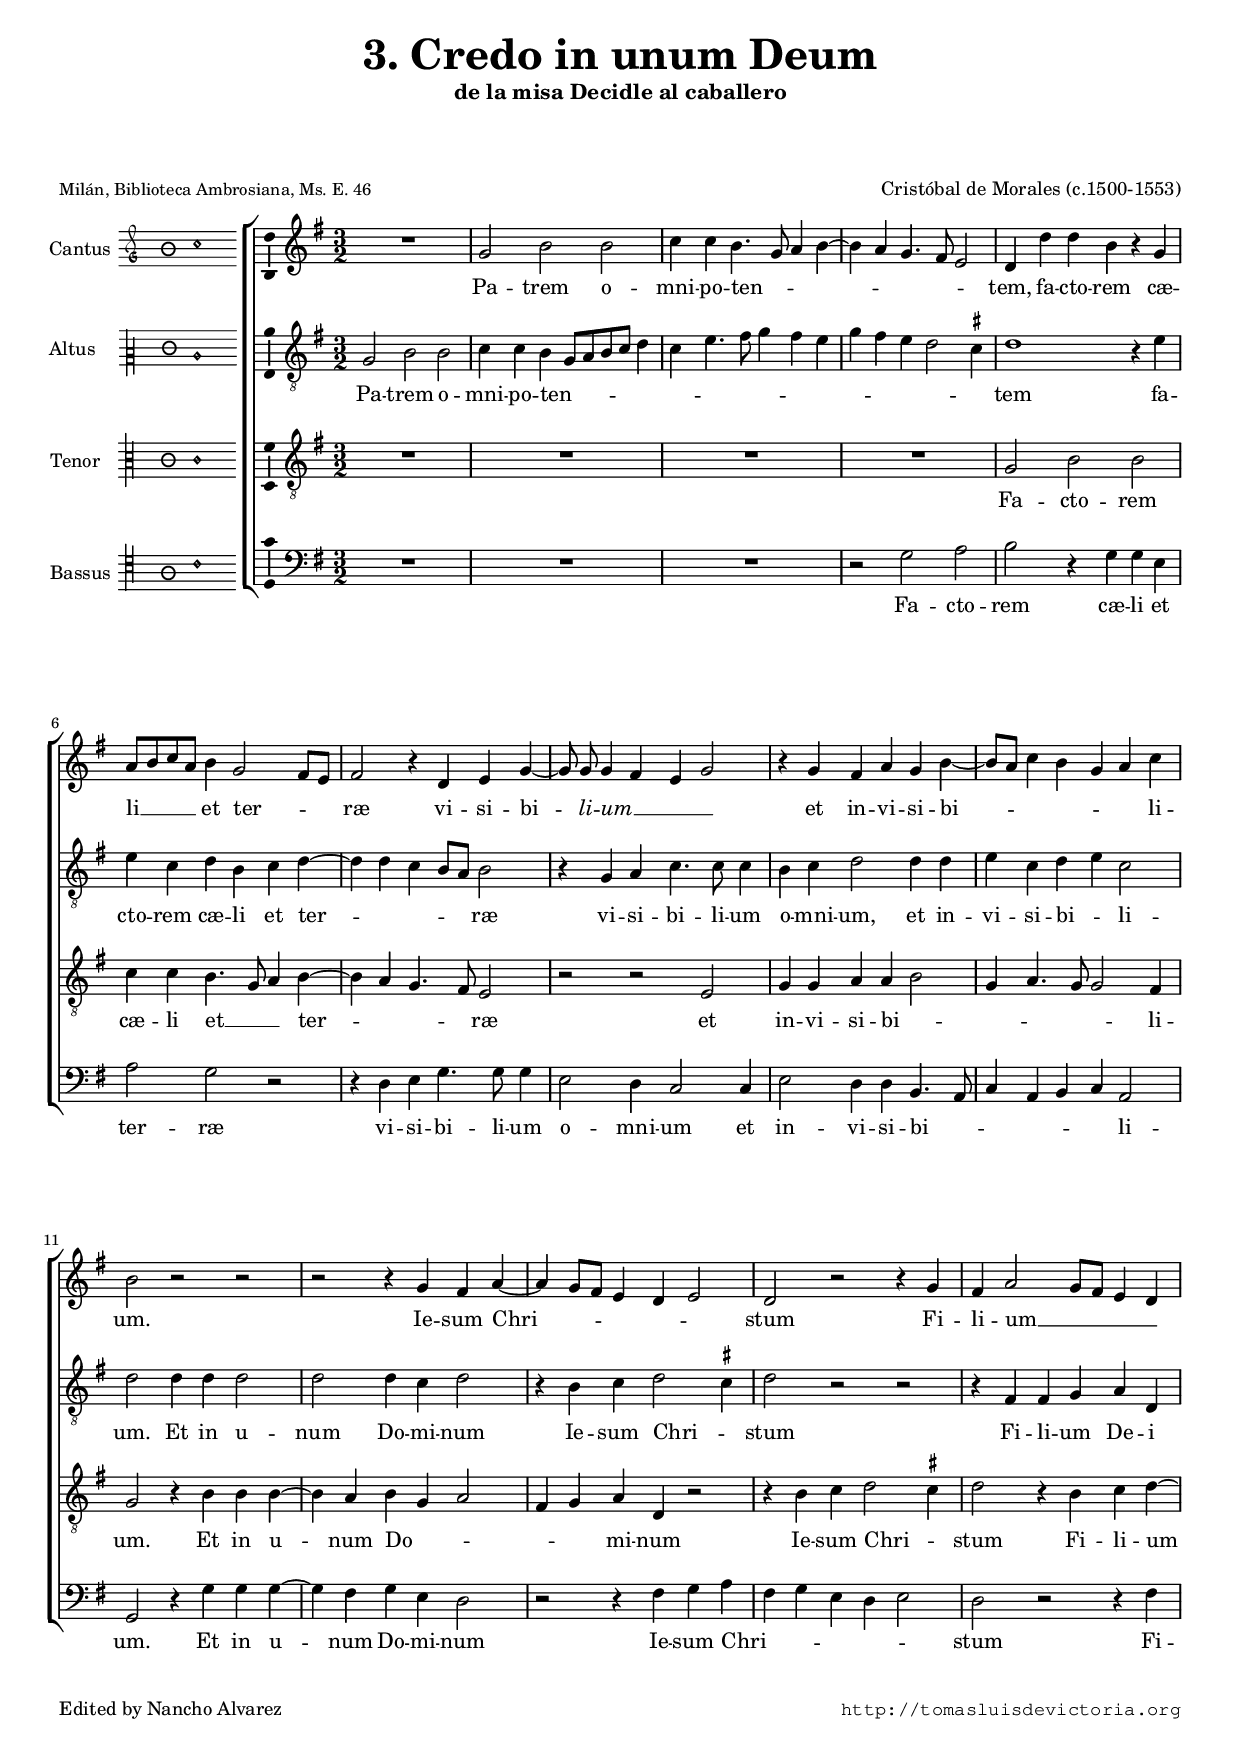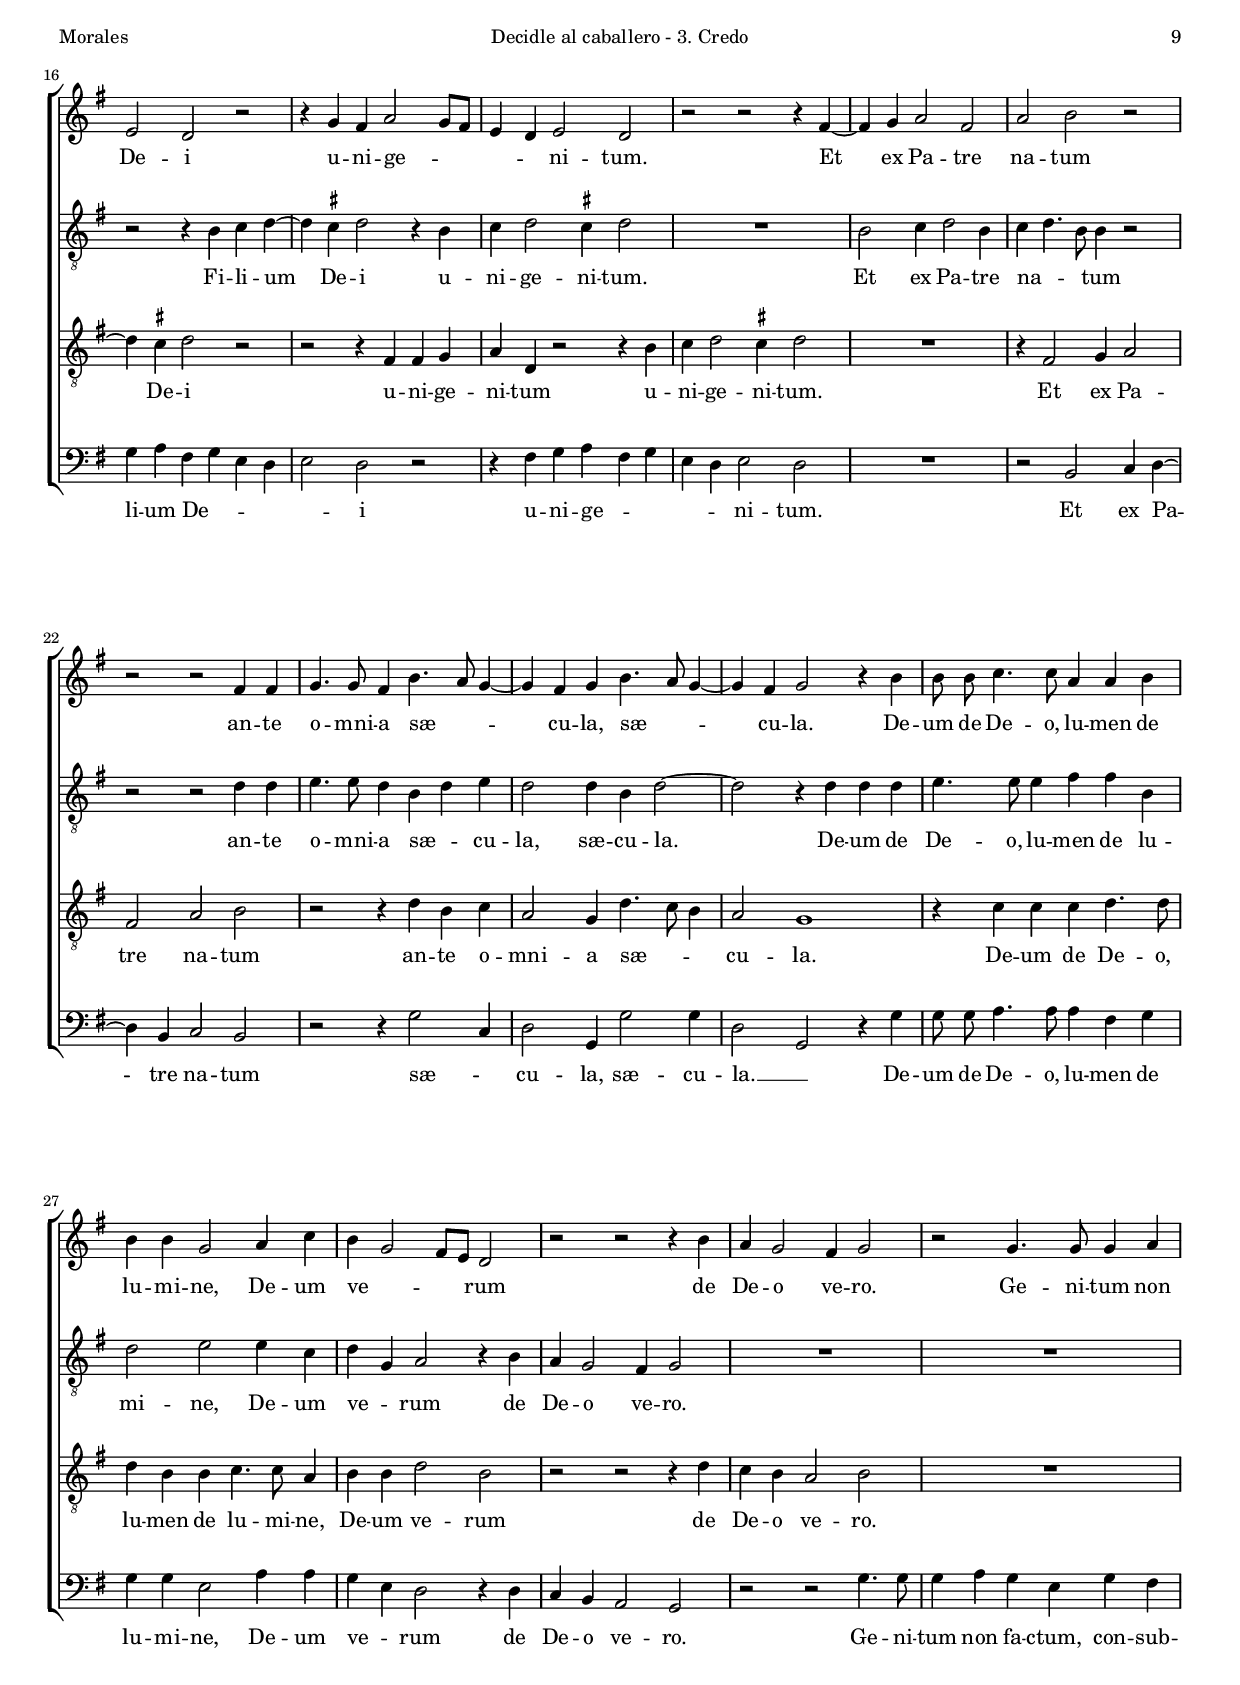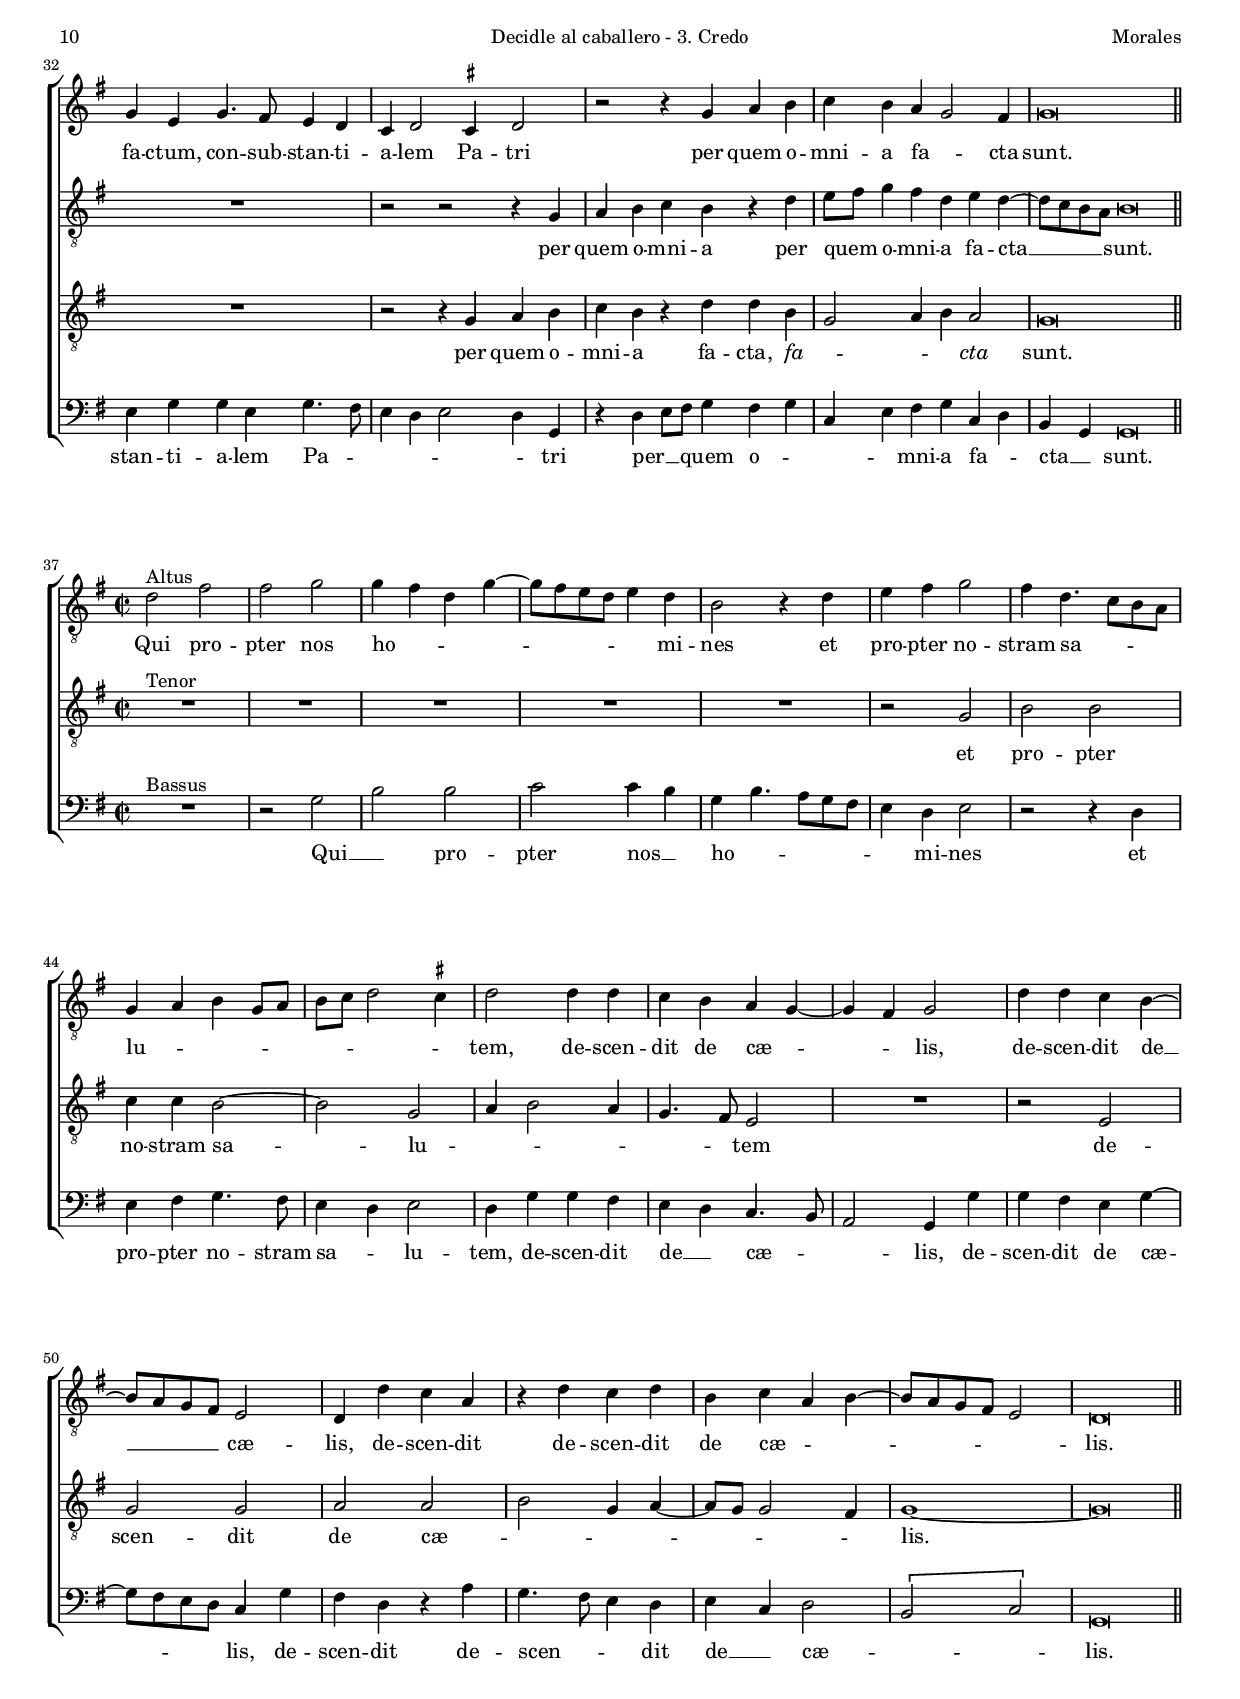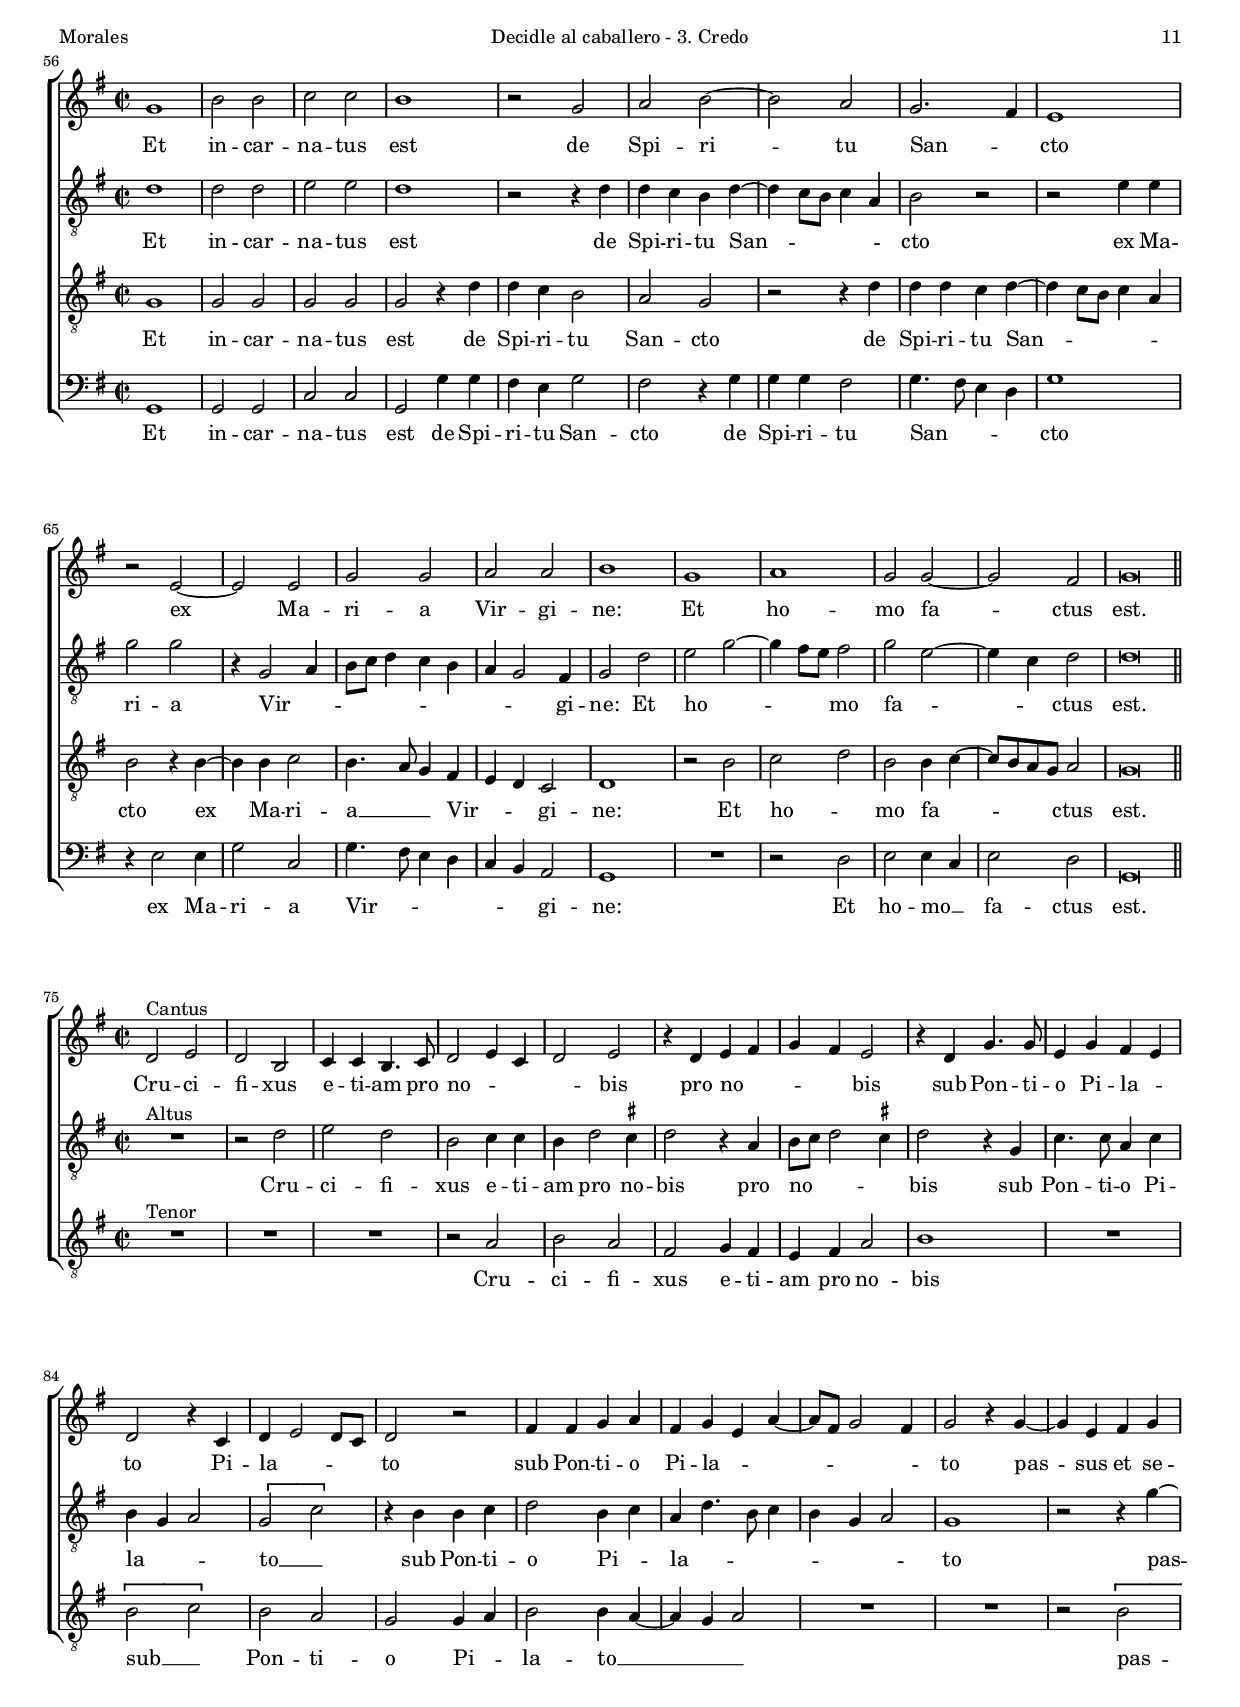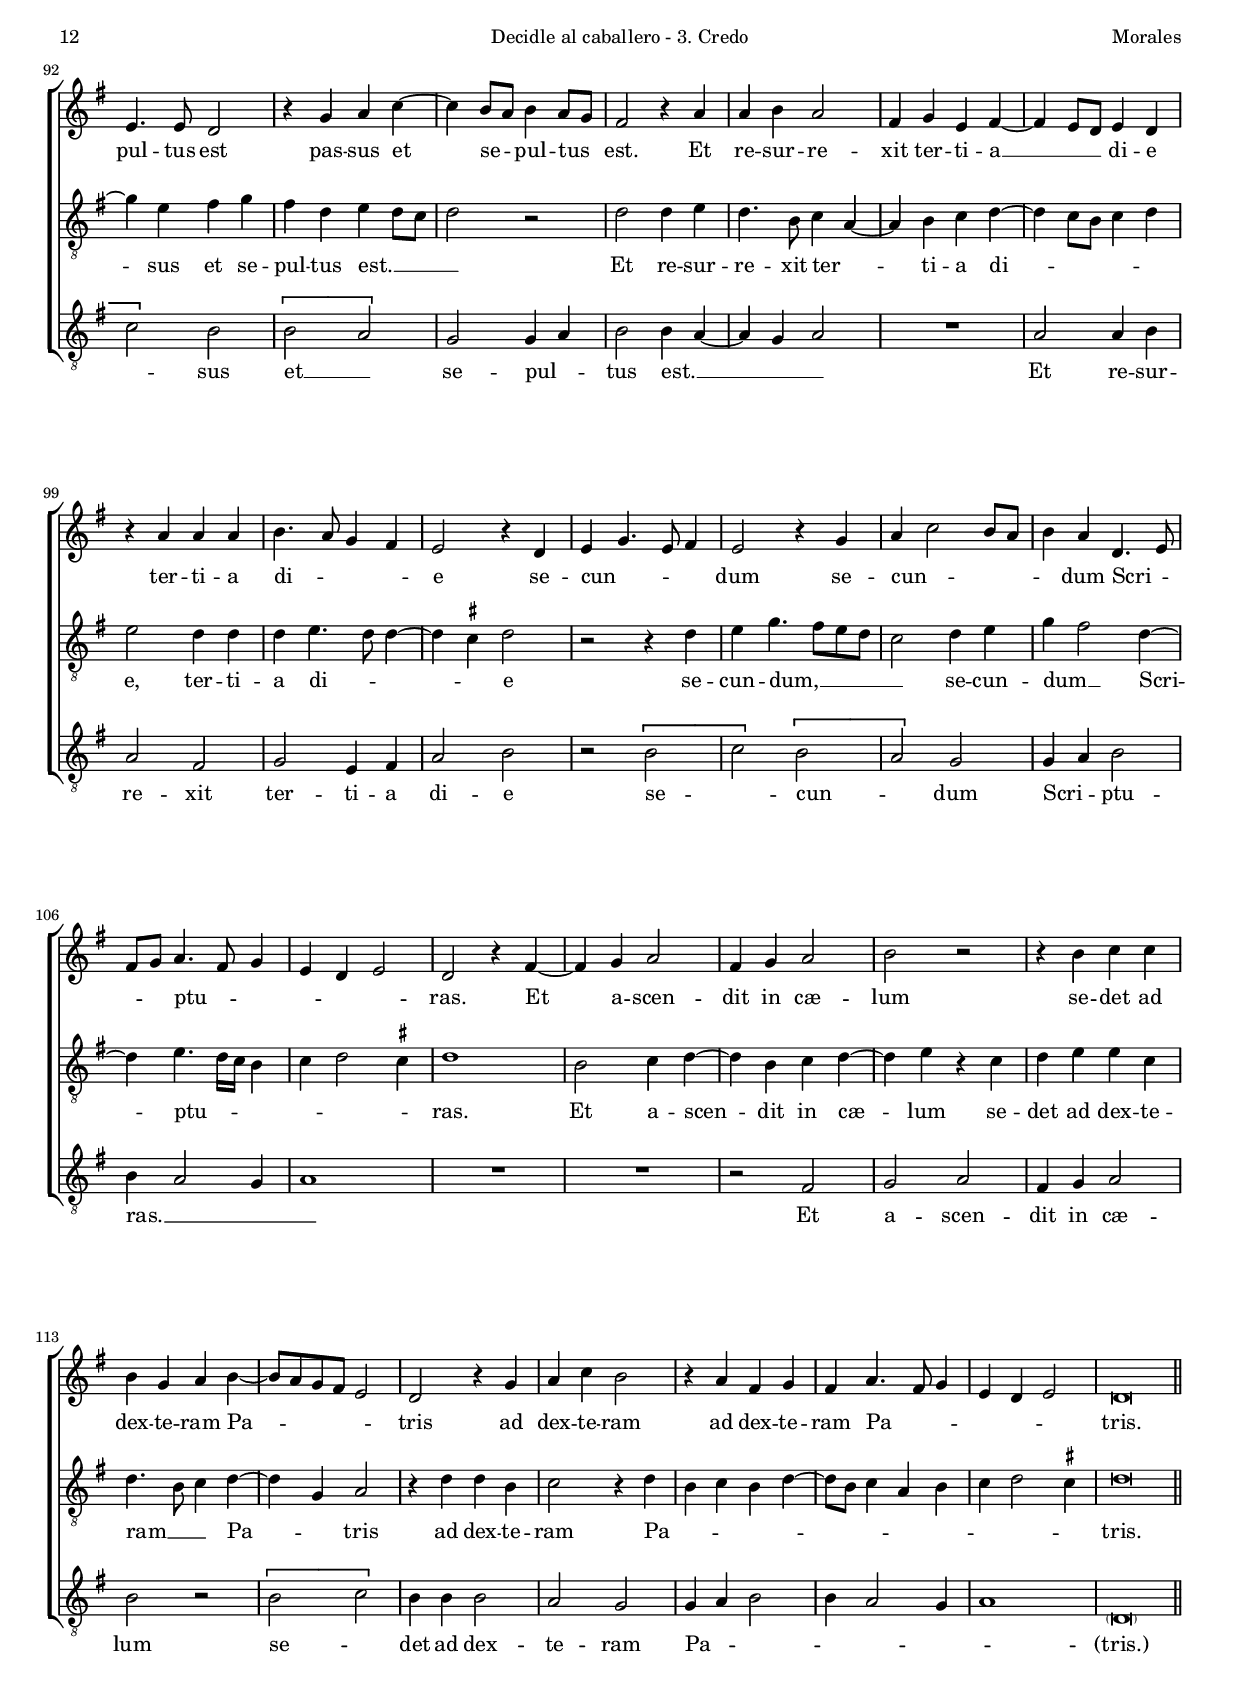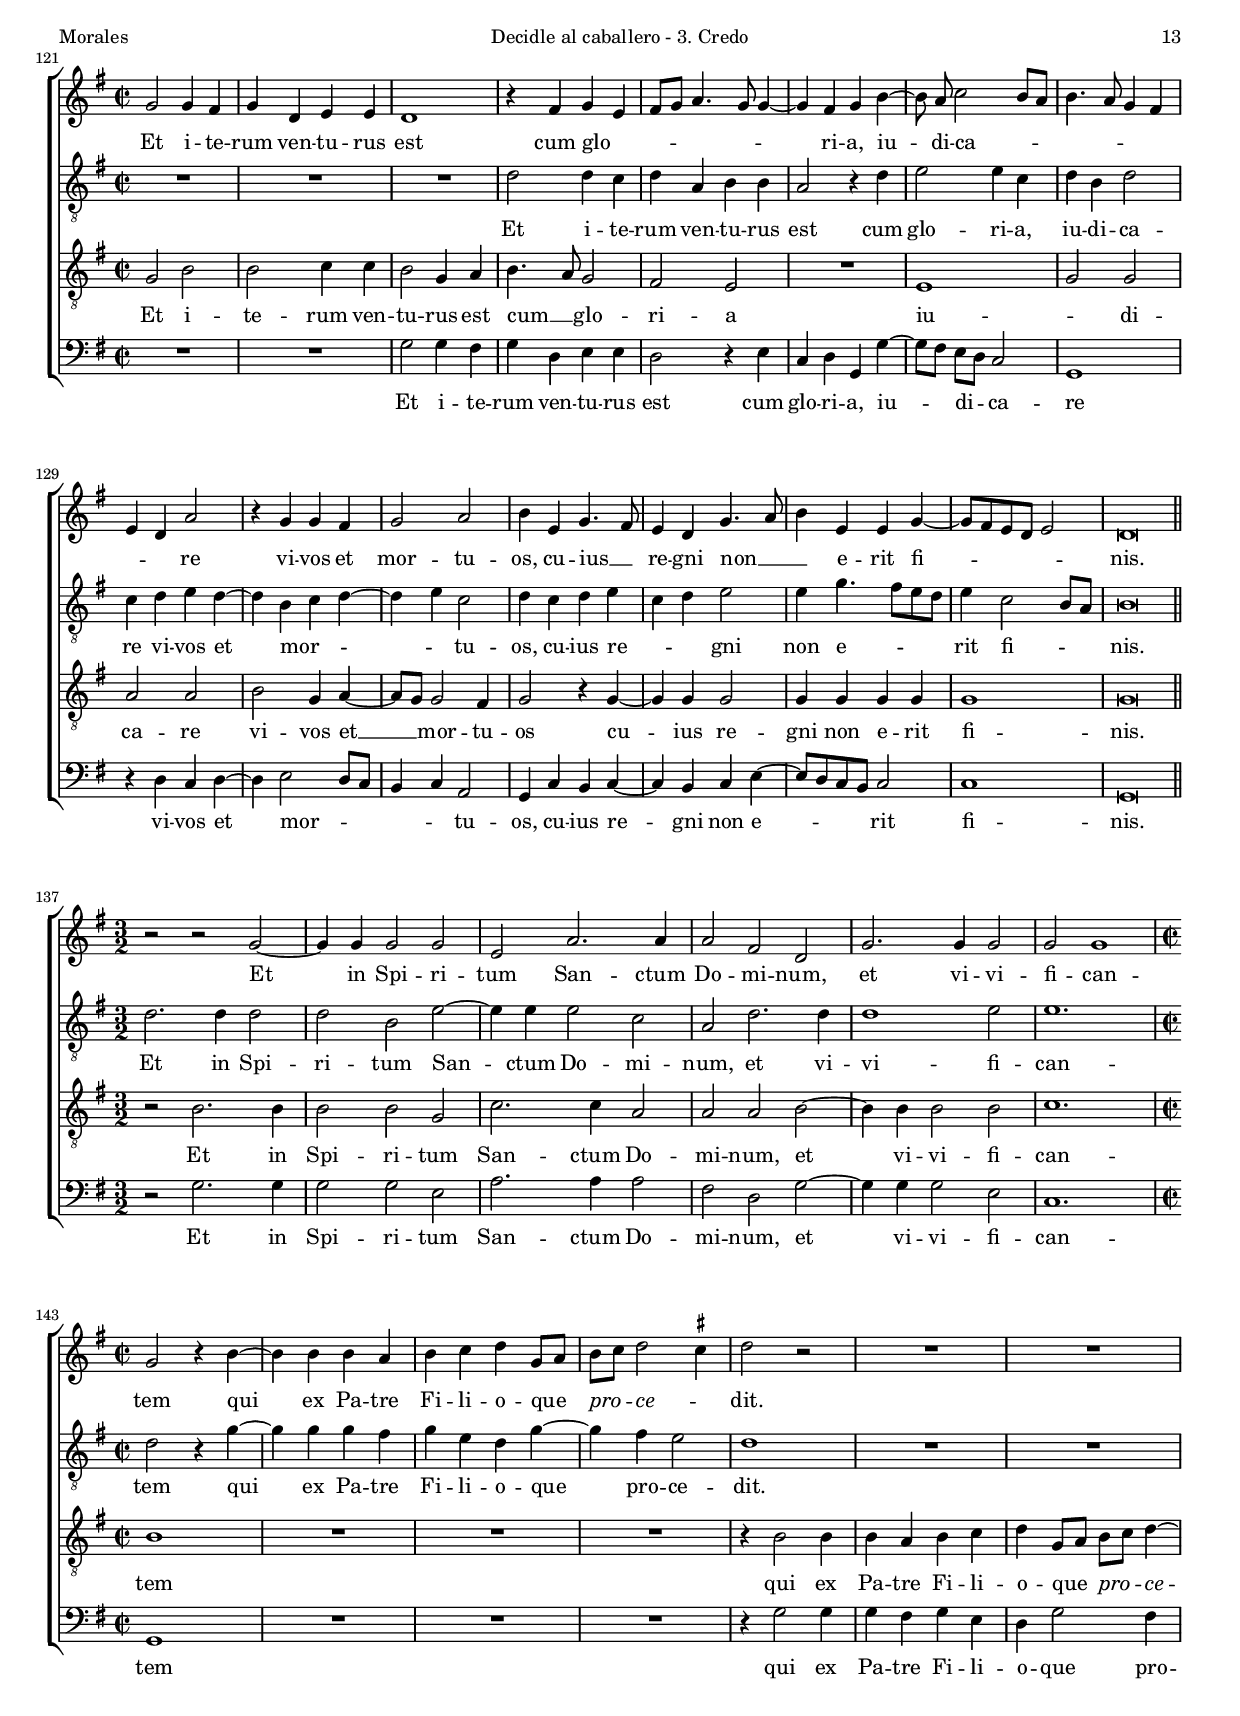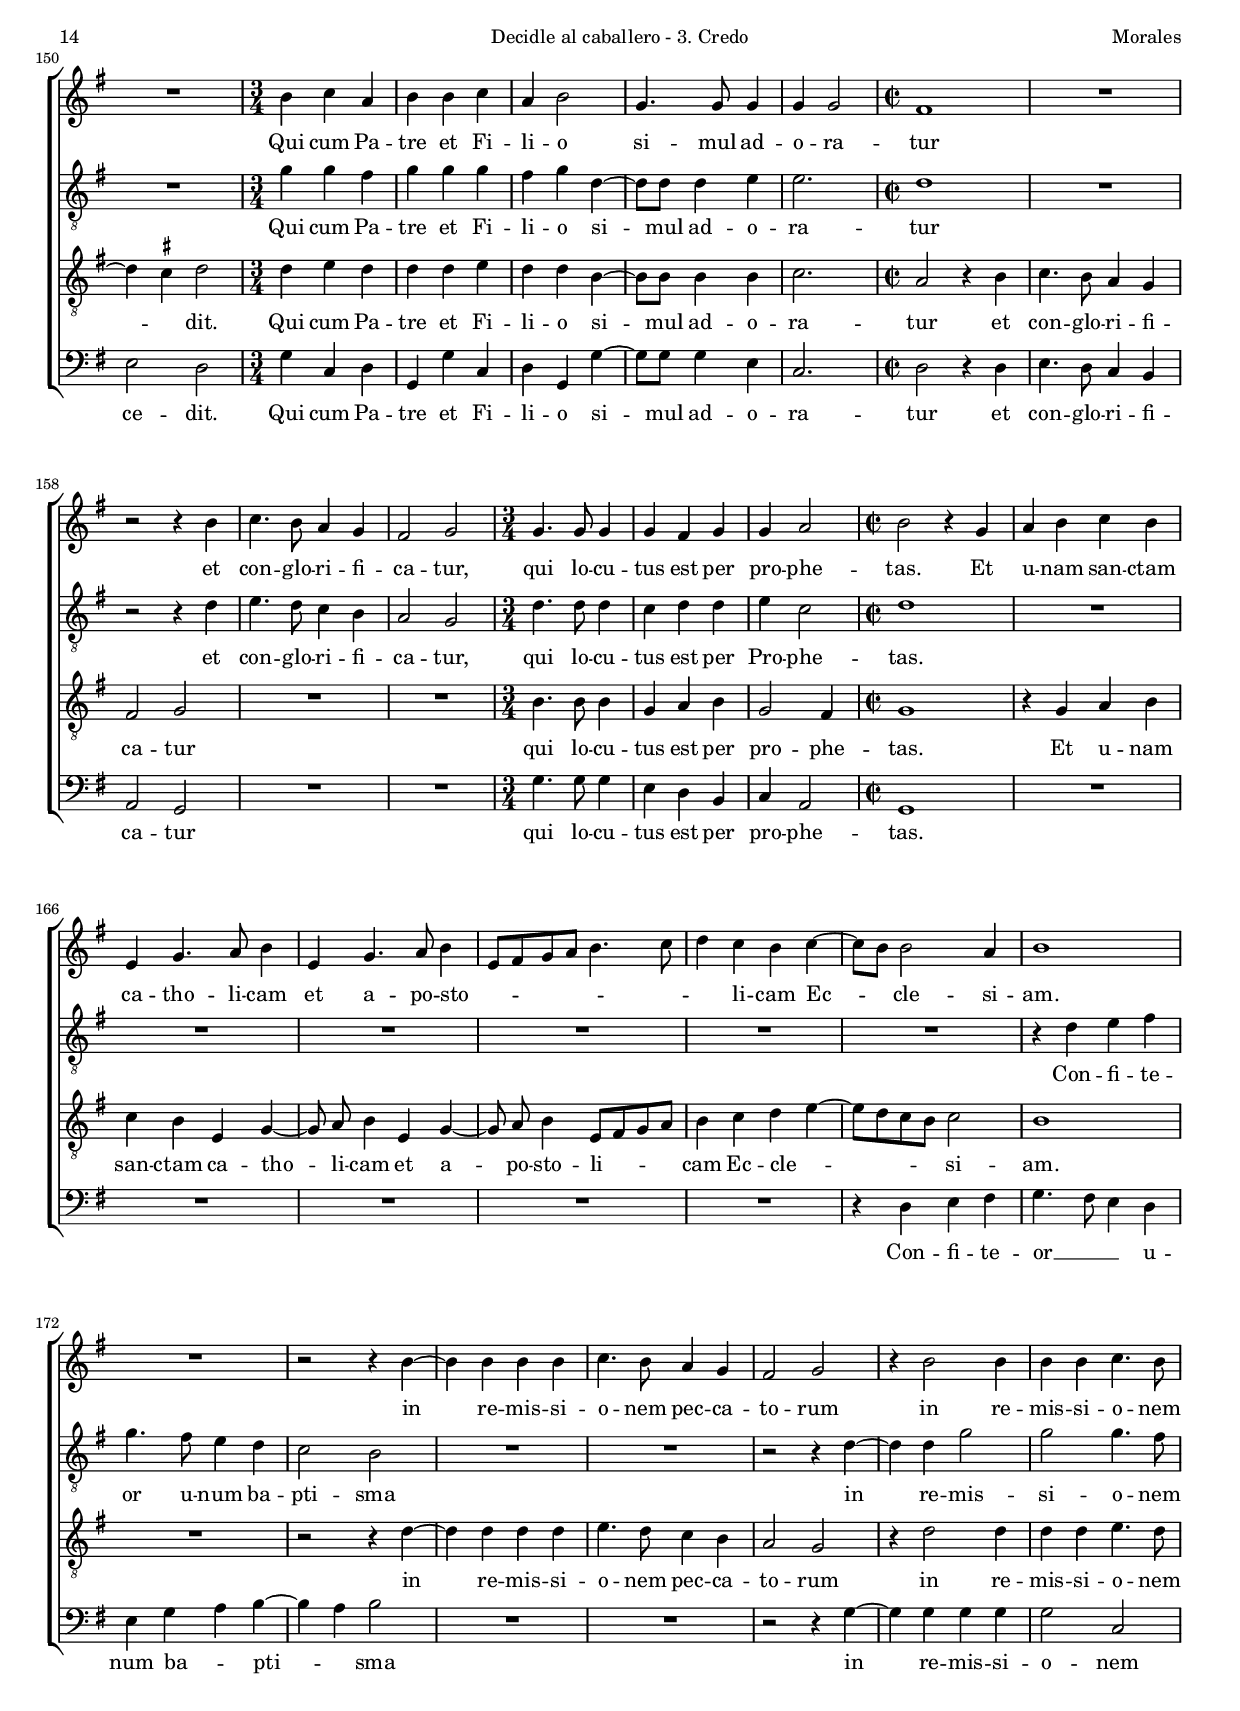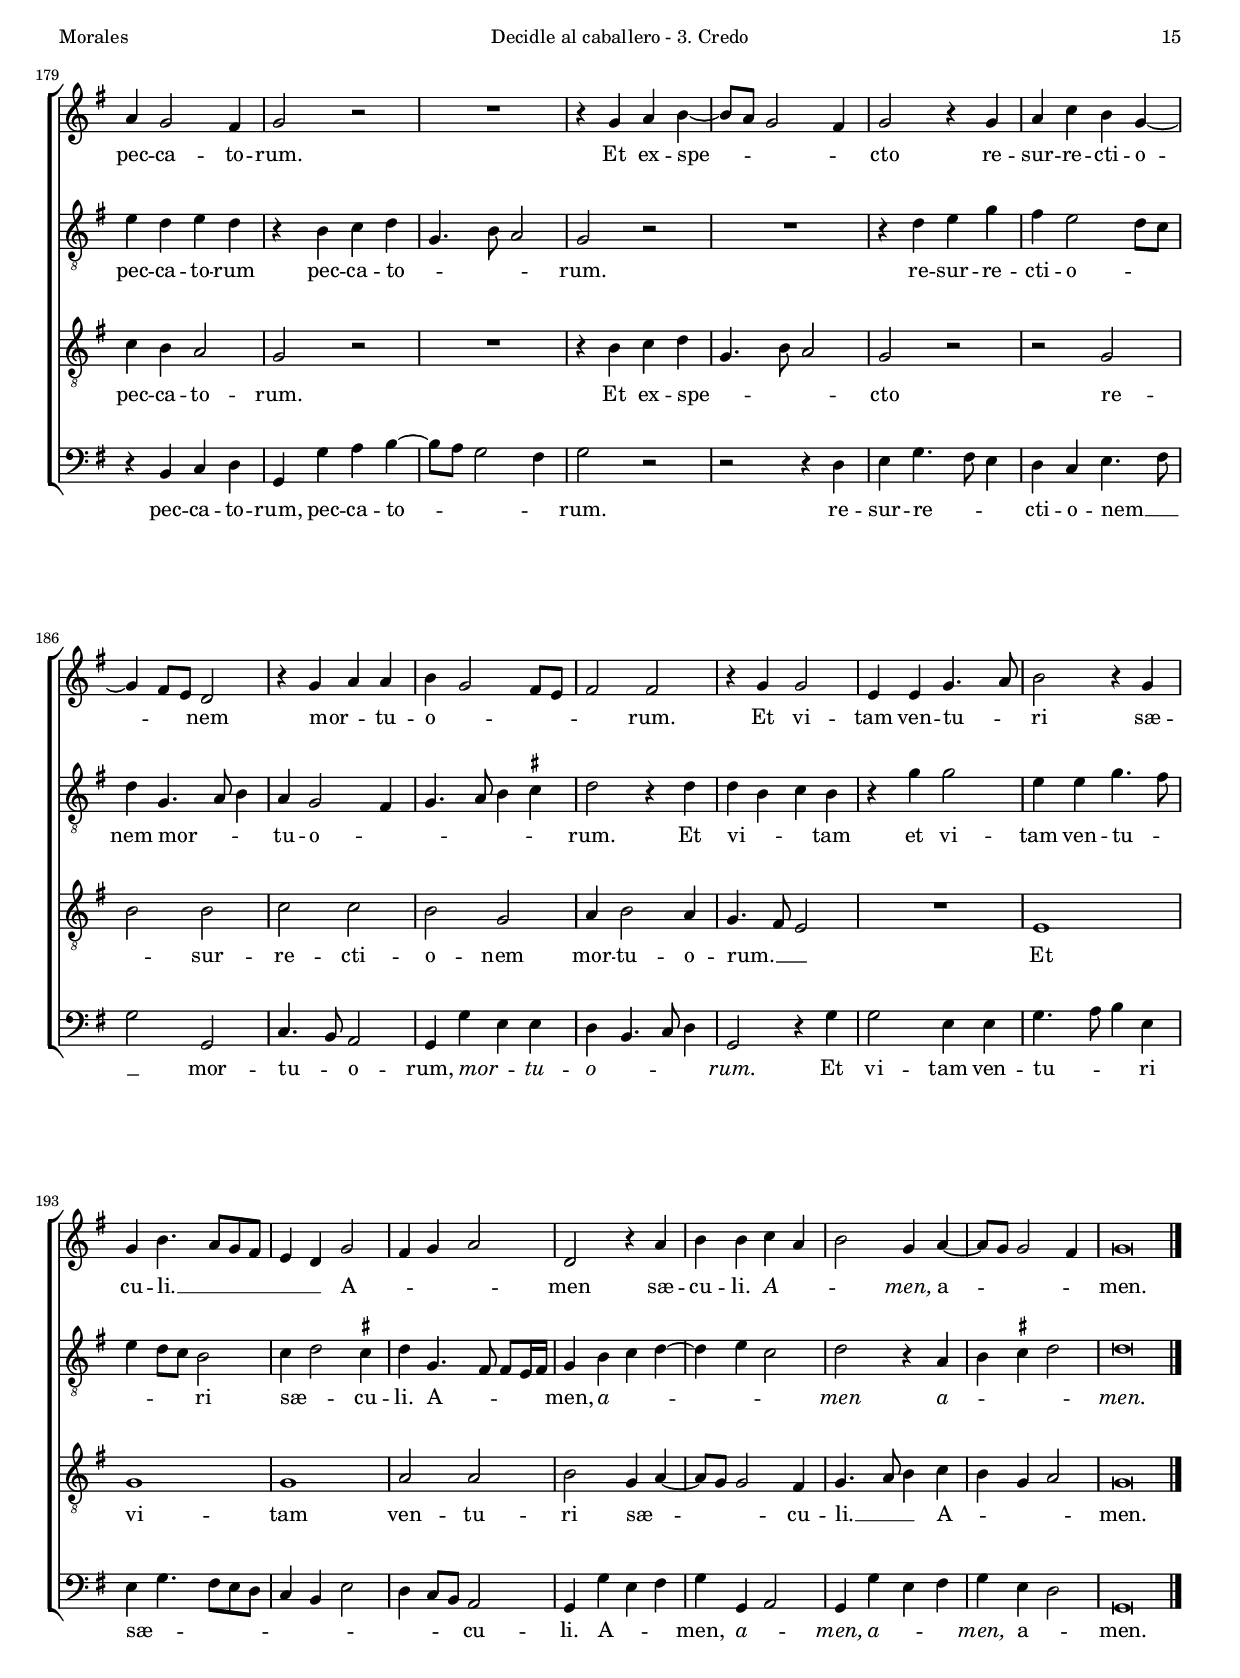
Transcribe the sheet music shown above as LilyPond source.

\version "2.18.0"

#(set-default-paper-size "a4")
#(set-global-staff-size 16.4)
#(ly:set-option 'point-and-click #f)
%mobile -s15.5 -i3.2

italicas=\override LyricText.font-shape = #'italic
rectas=\override LyricText.font-shape = #'upright
ss=\once \set suggestAccidentals = ##t
incipitwidth = 20

htitle="Decidle al caballero - 3. Credo"
hcomposer="Morales"

\header {
	title=\markup{\fontsize #3 "3. Credo in unum Deum"}
	subtitle="de la misa Decidle al caballero"
	% Desidle al cavallero
	subsubtitle=\markup{\column{" " " " " "}}
	composer="Cristóbal de Morales (c.1500-1553)"
        pdfauthor=\composer
	%opus="(-)"
	poet=\markup{\smaller "Milán, Biblioteca Ambrosiana, Ms. E. 46"}
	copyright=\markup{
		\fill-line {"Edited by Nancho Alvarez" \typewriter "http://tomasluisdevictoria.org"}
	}
%	tagline=""
}

global={\key c \major \time 3/2 \skip 1*3/2*36 \bar "||" \break
	\override Score.TimeSignature.break-visibility = #'#(#f #t #t)
			\time 2/2 \skip 1*19 \bar "||" \break
			\time 2/2 \skip 1*19 \bar "||" \break
			\time 2/2 \skip 1*46 \bar "||" \pageBreak 
			\time 2/2 \skip 1*16 \bar "||" \break
			\time 3/2 \skip 1*3/2*6 % deberia ser 3/4 ??
	\override Score.TimeSignature.break-visibility = #'#(#t #t #t)
			\break \time 2/2 \skip 1*8
			\time 3/4 \skip 1*3/4*5 
			\time 2/2 \skip 1*5
			\time 3/4 \skip 1*3/4*3
			\time 2/2 \skip 1*37 \bar "|."
}


cantus=\relative c''{
	R1*3/2
	c2 e e
	f4 f e4. c8 d4 e ~
	e d c4. b8 a2
	g4 g' g e r4 c
	d8 e f d e4 c2 b8 a
	b2 r4 g a c ~
	c8 \noBeam c c4 b a c2
	r4 c b d c e ~
	e8 d f4 e c d f
	e2 r r
	r r4 c b d ~
	d c8 b a4 g a2
	g r r4 c
	b d2 c8 b a4 g
	a2 g r
	r4 c b d2 c8 b
	a4 g a2 g
	r2 r r4 b ~
	b4 c d2 b
	d2 e r
	r r b4 b
	c4. c8 b4 e4. d8 c4 ~
	c b c e4. d8 c4 ~
	c b c2 r4 e
	e8 \noBeam e f4. f8 d4 d e
	e e c2 d4 f
	e c2 b8 a g2
	r2 r r4 e'
	d c2 b4 c2
	r c4. c8 c4 d
	c a c4. b8 a4 g
	f4 g2 \ss fis4 g2
	r2 r4 c d e
	f e d c2 b4
	c\breve*3/4
	R1*19
	c1
	e2 e
	f f
	e1
	r2 c
	d e ~
	e d
	c2. b4
	a1
	r2 a ~
	a a
	c c
	d d
	e1
	c
	d 
	c2 c ~
	c b 
	c\breve*1/2
	s4*0^\markup{"Cantus"}
	g2 a
	g e
	f4 f e4. f8
	g2 a4 f
	g2 a
	r4 g a b
	c b a2
	r4 g c4. c8
	a4 c b a
	g2 r4 f
	g a2 g8 f
	g2 r
	b4 b c d
	b c a d ~
	d8 b c2 b4
	c2 r4 c ~
	c a b c
	a4. a8 g2
	r4 c d f ~
	f e8 d e4 d8 c
	b2 r4 d
	d e d2
	b4 c a b ~
	b a8 g a4 g
	r4 d' d d
	e4. d8 c4 b
	a2 r4 g
	a c4. a8 b4
	a2 r4 c
	d f2 e8 d
	e4 d g,4. a8
	b c d4. b8 c4
	a g a2
	g r4 b ~
	b c d2
	b4 c d2
	e r
	r4 e f f
	e c d e ~
	e8 d c b a2
	g r4 c
	d f e2
	r4 d b c
	b d4. b8 c4
	a g a2
	g\breve*1/2
	c2 c4 b
	c g a a
	g1
	r4 b c a b8 c d4. c8 c4 ~
	c4 b c e ~
	e8 \noBeam d f2 e8 d
	e4. d8 c4 b
	a g d'2
	r4 c c b
	c2 d
	e4 a, c4. b8
	a4 g c4. d8
	e4 a, a c ~
	c8 b a g a2
	g\breve*1/2
	r2 r c ~
	c4 c c2 c
	a d2. d4
	d2 b g
	c2. c4 c2
	c2 c1
	c2 r4 e ~
	e e e d
	e f g c,8 d
	e f g2 \ss fis4
	g2 r
	R1*3
	e4 f d
	e e f
	d e2
	c4. c8 c4
	c4 c2
	b1
	R1
	r2 r4 e
	f4. e8 d4 c
	b2 c
	c4. c8 c4
	c b c
	c d2
	e2 r4 c
	d4 e f e
	a, c4. d8 e4
	a, c4. d8 e4
	a,8 b c d e4. f8
	g4 f e f ~
	f8 e e2 d4
	e1
	R1
	r2 r4 e ~
	e e e e
	f4. e8 d4 c
	b2 c
	r4 e2 e4
	e e f4. e8 
	d4 c2 b4
	c2 r
	R1
	r4 c d e ~
	e8 d c2 b4
	c2 r4 c
	d f e c ~
	c b8 a g2
	r4 c d d
	e c2 b8 a
	b2 b
	r4 c c2a4 a c4. d8
	e2 r4 c
	c e4. d8 c b
	a4 g c2
	b4 c d2
	g, r4 d'
	e e f d
	e2 c4 d ~
	d8 c c2 b4
	c\breve*1/2
}

altus=\relative c'{
	c2 e e
	f4 f e c8[ d e f] g4
	f a4. b8 c4 b a
	c b a g2 \ss fis4
	g1 r4 a
	a f g e f g ~
	g g f e8 d e2
	r4 c d f4. f8 f4
	e f g2 g4 g
	a f g a f2
	g g4 g g2
	g g4 f g2 % CSIC sugiere fis
	r4 e f g2 \ss fis4
	g2 r r
	r4 b, b c d g,
	r2 r4 e' f g ~
	g \ss fis g2 r4 e
	f g2 \ss fis4 g2
	R1*3/2
	e2 f4 g2 e4
	f4 g4. e8 e4 r2
	r r g4 g
	a4. a8 g4 e g a
	g2 g4 e g2 ~
	g r4 g g g
	a4. a8 a4 b b e,
	g2 a a4 f
	g c, d2 r4 e
	d c2 b4 c2
	R1*3/2*3
	r2 r r4 c
	d e f e r g
	a8 b c4 b g a g ~
	g8 f e d e\breve*1/2
	s4*0^\markup{"Altus"}
	g2 b
	b c
	c4 b g c ~
	c8 b a g a4 g
	e2 r4 g
	a b c2
	b4 g4. f8 e d
	c4 d e c8 d
	e f g2 \ss fis4
	g2 g4 g
	f e d c ~
	c b c2
	g'4 g f e ~
	e8 d c b a2
	g4 g' f d
	r4 g f g
	e f d e ~
	e8 d c b a2
	g\breve*1/2
	g'1
	g2 g
	a a
	g1
	r2 r4 g
	g f e g ~
	g f8 e f4 d
	e2 r
	r a4 a
	c2 c
	r4 c,2 d4
	e8 f g4 f e
	d c2 b4
	c2 g'
	a c ~
	c4 b8 a b2
	c a ~
	a4 f g2
	g\breve*1/2
	s4*0^\markup{"Altus"}
	R1
	r2 g 
	a g
	e f4 f
	e g2 \ss fis4
	g2 r4 d
	e8 f g2 \ss fis4
	g2 r4 c,
	f4. f8 d4 f
	e c d2
	\[c2 f\]
	r4 e e f
	g2 e4 f
	d g4. e8 f4
	e c d2
	c1
	r2 r4 c' ~
	c a b c
	b g a g8 f
	g2 r
	g2 g4 a
	g4. e8 f4 d ~
	d e f g ~
	g f8 e f4 g % CSIC sugiere fis
	a2 g4 g
	g4 a4. g8 g4 ~
	g \ss fis g2
	r2 r4 g
	a c4. b8 a g
	f2 g4 a
	c4 b2 g4 ~
	g a4. g16 f e4
	f g2 \ss fis4
	g1
	e2 f4 g ~
	g e f g ~
	g a r f
	g a a f
	g4. e8 f4 g ~
	g c, d2
	r4 g g e
	f2 r4 g
	e f e g ~
	g8 e f4 d e
	f g2 \ss fis4
	g\breve*1/2
	R1*3
	g2 g4 f
	g d e e
	d2 r4 g
	a2 a4 f
	g e g2
	f4 g a g ~
	g e f g ~
	g a f2
	g4 f g a
	f g a2
	a4 c4. b8 a g
	a4 f2 e8 d
	e\breve*1/2
	g2. g4 g2
	g e a ~
	a4 a a2 f
	d g2. g4
	g1 a2
	a1.
	g2 r4 c ~
	c c c b
	c a g c ~
	c b a2
	g1
	R1*3
	c4 c b 
	c c c
	b c g ~
	g8 g g4 a
	a2.
	g1
	R1
	r2 r4 g
	a4. g8 f4 e
	d2 c
	g'4. g8 g4
	f4 g g
	a f2
	g1
	R1*6
	r4 g a b
	c4. b8 a4 g
	f2 e
	R1*2
	r2 r4 g ~
	g g c2
	c c4. b8
	a4 g a g
	r4 e f g
	c,4. e8 d2
	c r
	R1
	r4 g' a c
	b a2 g8 f
	g4 c,4. d8 e4
	d c2 b4
	c4. d8 e4 \ss fis
	g2 r4 g
	g e f e
	r4 c' c2
	a4 a c4. b8
	a4 g8 f e2
	f4 g2 \ss fis4
	g4 c,4. b8 b[ a16 b]
	c4 e f g ~
	g a f2
	g2 r4 d
	e \ss fis4 g2
	g\breve*1/2
}

tenor=\relative c'{
	R1*3/2*4
	c2 e e
	f4 f e4. c8 d4 e ~
	e d c4. b8 a2
	r2 r a
	c4 c d d e2
	c4 d4. c8 c2 b4
	c2 r4 e e e ~
	e d e c d2
	b4 c d g, r2
	r4 e' f g2 \ss fis4
	g2 r4 e f g ~
	g \ss fis4 g2 r
	r r4 b, b c
	d g, r2 r4 e'
	f g2 \ss fis4 g2
	R1*3/2
	r4 b,2 c4 d2
	b d e
	r2 r4 g e f
	d2 c4 g'4. f8 e4
	d2 c1
	r4 f f f g4. g8
	g4 e e f4. f8 d4
	e e g2 e
	r2 r r4 g
	f e d2 e
	R1*3/2*2
	r2 r4 c d e
	f e r g g e
	c2 d4 e d2 % CSIC d2 -> d1
	c\breve*3/4
	s4*0^\markup{"Tenor"}
	R1*5
	r2 c
	e e
	f4 f e2 ~
	e c
	d4 e2 d4
	c4. b8 a2
	R1
	r2 a
	c c
	d d
	e c4 d ~
	d8 c c2 b4
	c1 ~
	c\breve*1/2
	c1
	c2 c
	c c
	c r4 g'
	g f e2
	d c
	r2 r4 g'
	g g f g ~ % CSIC sugiere fis
	g f8 e f4 d
	e2 r4 e ~
	e e f2
	e4. d8 c4 b
	a g f2
	g1
	r2 e'
	f g
	e e4 f ~
	f8 e d c d2
	c\breve*1/2
	s4*0^\markup{"Tenor"}
	R1*3
	r2 d 
	e d
	b c4 b
	a b d2
	e1
	R1
	\[e2 f\]
	e2 d
	c c4 d
	e2 e4 d ~
	d c d2
	R1*2
	r2 \[e
	f\] e
	\[e d\]
	c2 c4 d
	e2 e4 d ~
	d c d2
	R1
	d2 d4 e
	d2 b
	c2 a4 b
	d2 e
	r2 \[e
	f\] \[e
	d\] c
	c4 d e2
	e4 d2 c4
	d1
	R1*2
	r2 b
	c d
	b4 c d2
	e r
	\[e2 f\]
	e4 e e2
	d c
	c4 d e2
	e4 d2 c4
	d1
	\parenthesize g,\breve*1/2 % en CSIC hay un silencio
	c2 e
	e f4 f
	e2 c4 d
	e4. d8 c2
	b a
	R1
	a1
	c2 c
	d d
	e c4 d ~
	d8 c c2 b4
	c2 r4 c ~
	c c c2
	c4 c c c
	c1
	c\breve*1/2
	r2 e2. e4
	e2 e c
	f2. f4 d2
	d d e ~
	e4 e e2 e
	f1.
	e1
	R1*3
	r4 e2 e4
	e d e f
	g c,8 d e f g4 ~
	g \ss fis g2
	g4 a g
	g g a
	g g e ~
	e8 e e4 e
	f2.
	d2 r4 e
	f4. e8 d4 c
	b2 c
	R1*2
	e4. e8 e4
	c d e
	c2 b4
	c1
	r4 c d e
	f e a, c ~
	c8 \noBeam d e4 a, c ~
	c8 \noBeam d e4 a,8 b c d
	e4 f g a ~
	a8 g f e f2
	e1
	R1
	r2 r4 g ~
	g g g g
	a4. g8 f4 e
	d2 c
	r4 g'2 g4
	g g a4. g8 f4 e d2
	c2 r
	R1
	r4 e f g
	c,4. e8 d2
	c r
	r c
	e2 e
	f f
	e c
	d4 e2 d4
	c4. b8 a2
	R1
	a1
	c
	c
	d2 d
	e2 c4 d ~
	d8 c c2 b4
	c4. d8 e4 f
	e c d2
	c\breve*1/2
}

bassus=\relative c'{
	R1*3/2*3
	r2 c d
	e r4 c c a
	d2 c r
	r4 g a c4. c8 c4
	a2 g4 f2 f4
	a2 g4 g e4. d8
	f4 d e f d2
	c r4 c' c c ~
	c b c a g2
	r2 r4 b c d
	b c a g a2
	g r r4 b
	c d b c a g
	a2 g r
	r4 b c d b c
	a g a2 g
	R1*3/2
	r2 e f4 g ~
	g e f2 e
	r2 r4 c'2 f,4
	g2 c,4 c'2 c4
	g2 c, r4 c'
	c8 \noBeam c d4. d8 d4 b c
	c c a2 d4 d
	c a g2 r4 g
	f4 e d2 c
	r2 r c'4. c8
	c4 d c a c b
	a c c a c4. b8
	a4 g a2 g4 c,
	r4 g' a8 b c4 b c
	f, a b c f, g
	e c c\breve*1/2
	s4*0^\markup{"Bassus"}
	R1
	r2 c'
	e e
	f f4 e
	c4 e4. d8 c b
	a4 g a2
	r2 r4 g
	a b c4. b8 
	a4 g a2
	g4 c c b
	a g f4. e8 
	d2 c4 c'
	c b a c ~
	c8 b a g f4 c'
	b g r4 d'
	c4. b8 a4 g
	a f g2
	\[e2 f\]
	c\breve*1/2
	c1
	c2 c
	f f
	c c'4 c
	b a c2
	b r4 c
	c c b2
	c4. b8 a4 g
	c1
	r4 a2 a4
	c2 f,
	c'4. b8 a4 g
	f e d2
	c1
	R1
	r2 g'
	a a4 f
	a2 g 
	c,\breve*1/2
	R1*46
	R1*2
	c'2 c4 b
	c g a a
	g2 r4 a
	f4 g c, c' ~
	c8[ b] a[ g] f2
	c1
	r4 g' f g ~
	g a2 g8 f
	e4 f d2
	c4 f e f ~
	f e f a ~
	a8 g f e f2
	f1
	c\breve*1/2
	r2 c'2. c4
	c2 c a
	d2. d4 d2
	b g c ~
	c4 c c2 a
	f1.
	c1
	R1*3
	r4 c'2 c4
	c4 b c a
	g c2 b4
	a2 g
	c4 f, g
	c, c' f,
	g c, c' ~
	c8 c c4 a
	f2.
	g2 r4 g
	a4. g8 f4 e
	d2 c
	R1*2
	c'4. c8 c4
	a4 g e
	f d2
	c1
	R1*5
	r4 g' a b
	c4. b8 a4 g
	a c d e ~
	e d e2
	R1*2
	r2 r4 c ~
	c c c c
	c2 f,
	r4 e f g
	c, c' d e ~
	e8 d c2 b4
	c2 r
	r r4 g
	a c4. b8 a4
	g f a4. b8
	c2 c,
	f4. e8 d2
	c4 c' a a
	g e4. f8 g4
	c,2 r4 c'
	c2 a4 a
	c4. d8 e4 a,
	a c4. b8 a g % en CSIC falta el puntillo
	f4 e a2
	g4 f8 e d2
	c4 c' a b
	c c, d2
	c4 c' a b
	c a g2
	c,\breve*1/2
}

textocantus=\lyricmode{
Pa -- trem o -- mni -- po -- ten -- _ _ _ _ _ _ _ tem,
fa -- cto -- rem cæ -- li __ _ _ _ et ter -- _ _ ræ
vi -- si -- bi -- \italicas li -- um __ _ _ _ \rectas % bi -- _ _ _ li -- um
et in -- vi -- si -- bi -- _ _ _ _ _ li -- um.
Ie -- sum Chri -- _ _ _ _ _ stum
Fi -- li -- um __ _ _ _ _ De -- i
u -- ni -- ge -- _ _ _ _ ni -- tum.
Et ex Pa -- tre na -- tum
an -- te o -- mni -- a sæ -- _ _ cu -- la,
sæ -- _ _ cu -- la.
De -- um de De -- o,
lu -- men de lu -- mi -- ne,
De -- um ve -- _ _ _ rum
de De -- o ve -- ro.
Ge -- ni -- tum non fa -- ctum,
con -- sub -- stan -- ti -- a -- lem Pa -- tri
per quem o -- mni -- a fa -- _ cta sunt.
Et in -- car -- na -- tus est
de Spi -- ri -- tu San -- _ cto
ex Ma -- ri -- a Vir -- gi -- ne:
Et ho -- mo fa -- ctus est.
Cru -- ci -- fi -- xus e -- ti -- am pro no -- _ _ _ bis
pro no -- _ _ _ bis
sub Pon -- ti -- o Pi -- la -- _ to
Pi -- la -- _ _ _ to
sub Pon -- ti -- o Pi -- la -- _ _ _ _ _ to
pas -- sus et se -- pul -- tus est
pas -- sus et se -- _ pul -- tus _ est.
Et re -- sur -- re -- xit ter -- ti -- a __ _ _ di -- e
ter -- ti -- a di -- _ _ _ e
se -- cun -- _ _ _ dum
se -- cun -- _ _ _ _ dum Scri -- _ _ _ ptu -- _ _ _ _ _ ras.
Et a -- scen -- dit in cæ -- lum
se -- det ad dex -- te -- ram Pa -- _ _ _ _ tris
ad dex -- te -- ram
ad dex -- te -- ram Pa -- _ _ _ _ _ tris.
Et i -- te -- rum ven -- tu -- rus est
cum glo -- _ _ _ _ _ _ ri -- a, iu -- di -- ca -- _ _ _ _ _ _ _ _ re
vi -- vos et mor -- tu -- os,
cu -- ius __ _ re -- gni non __ _ _ e -- rit fi -- _ _ _ _ nis.
Et in Spi -- ri -- tum San -- ctum Do -- mi -- num,
et vi -- vi -- fi -- can -- tem
qui ex Pa -- tre Fi -- li -- o -- que _ \italicas pro -- _ ce -- _ \rectas dit.
Qui cum Pa -- tre et Fi -- li -- o si -- mul ad -- o -- ra -- tur
et con -- glo -- ri -- fi -- ca -- tur,
qui lo -- cu -- tus est per pro -- phe -- tas.
Et u -- nam san -- ctam ca -- tho -- li -- cam
et a -- po -- sto -- _ _ _ _ _ _ _ li -- cam
Ec -- _ cle -- si -- am.
in re -- mis -- si -- o -- nem pec -- ca -- to -- rum
in re -- mis -- si -- o -- nem pec -- ca -- to -- rum.
Et ex -- spe -- _ _ _ cto
re -- sur -- re -- cti -- o -- _ _ nem
mor -- _ tu -- o -- _ _ _ _ rum.
Et vi -- tam ven -- tu -- _ ri
sæ -- cu -- li. __ _ _ _ _ _ 
A -- _ _ _ men
sæ -- cu -- li.
\italicas 
A -- _ _ men,
\rectas 
a -- _ _ _ men.
}

textoaltus=\lyricmode{
Pa -- trem o -- mni -- po -- ten -- _ _ _ _ _ _ _ _ _ _ _ _ _ _ _ _ tem
fa -- cto -- rem cæ -- li et ter -- _ _ _ _ ræ
vi -- si -- bi -- li -- um o -- mni -- um,
et in -- vi -- si -- bi -- _ li -- um.
Et in u -- num Do -- mi -- num
Ie -- sum Chri -- _ stum
Fi -- li -- um De -- i 
Fi -- li -- um De -- i
u -- ni -- ge -- ni -- tum.
Et ex Pa -- tre na -- _ _ tum
an -- te o -- mni -- a sæ -- _ cu -- la,
sæ -- cu -- la.
De -- um de De -- o,
lu -- men de lu -- mi -- ne,
De -- um ve -- _ rum
de De -- o ve -- ro.
per quem o -- mni -- a
per quem _ o -- mni -- a fa -- cta __ _ _ _ sunt.
Qui pro -- pter nos ho -- _ _ _ _ _ _ _ mi -- nes
et pro -- pter no -- stram sa -- _ _ _ lu -- _ _ _ _ _ _ _ _ tem,
de -- scen -- dit de cæ -- _ _ lis,
de -- scen -- dit de __ _ _ _ cæ -- lis,
de -- scen -- dit
de -- scen -- dit de cæ -- _ _ _ _ _ _ lis.
Et in -- car -- na -- tus est
de Spi -- ri -- tu San -- _ _ _ _ cto
ex Ma -- ri -- a
Vir -- _ _ _ _ _ _ _ _ gi -- ne:
Et ho -- _ _ _ mo fa -- _ _ ctus est.
Cru -- ci -- fi -- xus e -- ti -- am pro no -- bis
pro no -- _ _ _ bis
sub Pon -- ti -- o Pi -- la -- _ _ to __ _
sub Pon -- ti -- o Pi -- _ la -- _ _ _ _ _ _ to
pas -- sus et se -- pul -- tus est. __ _ _ _ 
Et re -- sur -- re -- xit ter -- _ ti -- a di -- _ _ _ _ e,
ter -- ti -- a di -- _ _ _ e
se -- cun -- dum, __ _ _ _ _ 
se -- cun -- dum __ _ Scri -- ptu -- _ _ _ _ _ _ ras.
Et a -- scen -- dit in cæ -- lum
se -- det ad dex -- te -- ram __ _ _ Pa -- _ tris
ad dex -- te -- ram Pa -- _ _ _ _ _ _ _ _ _ _ _ tris.
Et i -- te -- rum ven -- tu -- rus est
cum glo -- ri -- a,
iu -- di -- ca -- re vi -- vos et mor -- _ _ _ tu -- os,
cu -- ius re -- _ _ gni non e -- _ _ _ rit fi -- _ _ nis.
Et in Spi -- ri -- tum San -- ctum Do -- mi -- num,
et vi -- vi -- fi -- can -- tem
qui ex Pa -- tre Fi -- li -- o -- que pro -- ce -- dit.
Qui cum Pa -- tre et Fi -- li -- o si -- mul ad -- o -- ra -- tur
et con -- glo -- ri -- fi -- ca -- tur,
qui lo -- cu -- tus est per Pro -- phe -- tas.
Con -- fi -- te -- or u -- num ba -- pti -- sma
in re -- mis -- si -- o -- nem pec -- ca -- to -- rum
pec -- ca -- to -- _ _ _ rum.
re -- sur -- re -- cti -- o -- _ _ nem mor -- _ _ tu -- o -- _ _ _ _ _ rum.
Et vi -- _ _ tam 
et vi -- tam ven -- tu -- _ _ _ _ ri
sæ -- _ cu -- li.
A -- _ _ _ _ men,
\italicas 
a -- _ _ _ _ men
a -- _ _ _ men.
}

textotenor=\lyricmode{
Fa -- cto -- rem cæ -- li et __ _ _ ter -- _ _ _ ræ
et in -- vi -- si -- bi -- _ _ _ _ _ li -- um.
Et in u -- num Do -- _ _ _ _ mi -- num
Ie -- sum Chri -- _ stum
Fi -- li -- um De -- i
u -- ni -- ge -- ni -- tum
u -- ni -- ge -- ni -- tum.
Et ex Pa -- tre na -- tum
an -- te o -- mni -- a sæ -- _ _ cu -- la.
De -- um de De -- o,
lu -- men de lu -- mi -- ne,
De -- um ve -- rum de De -- o ve -- ro.
per quem o -- mni -- a fa -- cta,
\italicas 
fa -- _ _ _ cta \rectas sunt.
et pro -- pter no -- stram sa -- lu -- _ _ _ _ _ tem
de -- scen -- dit de cæ -- _ _ _ _ _ _ lis.
Et in -- car -- na -- tus est
de Spi -- ri -- tu San -- cto
de Spi -- ri -- tu San -- _ _ _ _ cto
ex Ma -- ri -- a __ _ _ Vir -- _ _ gi -- ne:
Et ho -- _ mo fa -- _ _ _ _ ctus est.
Cru -- ci -- fi -- xus e -- ti -- am pro no -- bis
sub __ _ Pon -- ti -- o Pi -- _ la -- to __ _ _ _ 
pas -- _ sus
et __ _ se -- pul -- _ tus est. __ _ _ _ 
Et re -- sur -- re -- xit ter -- ti -- a di -- e
se -- _ cun -- _ dum Scri -- _ ptu -- ras. __ _ _ _ 
Et a -- scen -- dit in cæ -- lum
se -- _ det ad dex -- te -- ram Pa -- _ _ _ _ _ _ (tris.) % tris. (silencio)
Et i -- te -- rum ven -- tu -- rus est
cum __ _ glo -- ri -- a
iu -- _ di -- ca -- re vi -- vos et __ _ mor -- tu -- os
cu -- ius re -- gni non e -- rit fi -- nis.
Et in Spi -- ri -- tum San -- ctum Do -- mi -- num,
et vi -- vi -- fi -- can -- tem
qui ex Pa -- tre Fi -- li -- o -- que _ \italicas pro -- _ ce -- _ \rectas dit.
Qui cum Pa -- tre et Fi -- li -- o si -- mul ad -- o -- ra -- tur
et con -- glo -- ri -- fi -- ca -- tur
qui lo -- cu -- tus est per pro -- phe -- tas.
Et u -- nam san -- ctam ca -- tho -- li -- cam et a -- po -- sto -- li -- _ _ _ cam
Ec -- cle -- _ _ _ _ si -- am.
in re -- mis -- si -- o -- nem pec -- ca -- to -- rum
in re -- mis -- si -- o -- nem pec -- ca -- to -- rum.
Et ex -- spe -- _ _ _ cto
re -- _ sur -- re -- cti -- o -- nem
mor -- tu -- o -- rum. __ _ _ 
Et vi -- tam ven -- tu -- ri sæ -- _ _ _ cu -- li. __ _ _ 
A -- _ _ _ men.
}

textobassus=\lyricmode{
Fa -- cto -- rem cæ -- li et ter -- ræ
vi -- si -- bi -- li -- um
o -- mni -- um
et in -- vi -- si -- bi -- _ _ _ _ _ li -- um.
Et in u -- num Do -- mi -- num
Ie -- sum Chri -- _ _ _ _ _ stum
Fi -- li -- um De -- _ _ _ _ i
u -- ni -- ge -- _ _ _ _ ni -- tum.
Et ex Pa -- tre na -- tum
sæ -- _ cu -- la,
sæ -- cu -- la. __ _ 
De -- um de De -- o,
lu -- men de lu -- mi -- ne,
De -- um ve -- _ rum
de De -- o ve -- ro.
Ge -- ni -- tum non fa -- ctum,
con -- sub -- stan -- ti -- a -- lem Pa -- _ _ _ _ _ tri
per __ _ _ quem o -- _ _ _ mni -- a fa -- _ cta __ _ sunt.
Qui __ _ pro -- pter nos __ _ ho -- _ _ _ _ _ mi -- nes
et pro -- pter no -- stram sa -- _ lu -- tem,
de -- scen -- dit de __ _ cæ -- _ _ lis,
de -- scen -- dit de cæ -- _ _ _ lis,
de -- scen -- dit
de -- scen -- _ _ dit
de __ _ cæ -- _ _ lis.
Et in -- car -- na -- tus est
de Spi -- ri -- tu San -- cto
de Spi -- ri -- tu San -- _ _ _ cto
ex Ma -- ri -- a Vir -- _ _ _ _ _ gi -- ne:
Et ho -- mo __ _ fa -- ctus est.
Et i -- te -- rum ven -- tu -- rus est
cum glo -- ri -- a,
iu -- _ di -- _ ca -- re
vi -- vos et mor -- _ _ _ _ tu -- os,
cu -- ius re -- gni non e -- _ _ _ rit fi -- nis.
Et in Spi -- ri -- tum San -- ctum Do -- mi -- num,
et vi -- vi -- fi -- can -- tem
qui ex Pa -- tre Fi -- li -- o -- que pro -- ce -- dit.
Qui cum Pa -- tre et Fi -- li -- o si -- mul ad -- o -- ra -- tur
et con -- glo -- ri -- fi -- ca -- tur
qui lo -- cu -- tus est per pro -- phe -- tas.
Con -- fi -- te -- or __ _ _ u -- num ba -- _ pti -- _ sma
in re -- mis -- si -- o -- nem
pec -- ca -- to -- rum,
pec -- ca -- to -- _ _ _ rum.
re -- sur -- re -- _ _ cti -- o -- nem __ _ _ 
mor -- tu -- _ o -- rum,
\italicas 
mor -- _ tu -- o -- _ _ _ rum.
\rectas 
Et vi -- tam ven -- tu -- _ _ ri sæ -- _ _ _ _ _ _ _ _ _ _ cu -- li.
A -- _ _ men,
\italicas 
a -- _ men,
a -- _ _ men,
\rectas 
a -- _ men.
}


incipitcantus=\markup{
	\score{
		{ 
		\set Staff.instrumentName="Cantus "
		% No se indican las voces en el manuscrito
		\override NoteHead.style = #'neomensural
		\override Staff.TimeSignature.style = #'neomensural
		\cadenzaOn 
		\clef "petrucci-g"
		\key c \major
		\time 3/2
		c''1
		} 
	\layout { line-width=\incipitwidth indent = 0 }
	}
}

incipitaltus=\markup{
	\score{
		{ 
		\set Staff.instrumentName="Altus    "
		\override NoteHead.style = #'neomensural 
		\override Staff.TimeSignature.style = #'neomensural
		\cadenzaOn 
		\clef "petrucci-c2"
		\key c \major
		\time 3/2
		c'1
		} 
	\layout { line-width=\incipitwidth indent = 0 }
	}
}


incipittenor=\markup{
	\score{
		{ 
		\set Staff.instrumentName="Tenor   "
		\override NoteHead.style = #'neomensural 
		\override Staff.TimeSignature.style = #'neomensural
		\cadenzaOn 
		\clef "petrucci-c3"
		\key c \major
		\time 3/2
		c'1
		} 
	\layout { line-width=\incipitwidth indent=0 }
	}
}

incipitbassus=\markup{
	\score{
		{ 
		\set Staff.instrumentName=\markup{"Bassus "}
		\override NoteHead.style = #'neomensural
		\override Staff.TimeSignature.style = #'neomensural
		\cadenzaOn 
		\clef "petrucci-c4"
		\key c \major
		\time 3/2
		c'1
		} 
	\layout { line-width=\incipitwidth indent = 0 }
	}
}


\score {\transpose c' g{
\new ChoirStaff<<

	\new Staff <<\global
	\new Voice="v1" {
		\set Staff.instrumentName=\incipitcantus
		\clef "treble"
		\cantus }
	\new Lyrics \lyricsto "v1" {\textocantus }
	>>

	\new Staff <<\global
	\new Voice="v2" {
		\set Staff.instrumentName=\incipitaltus
		\clef "G_8"
		\altus }
	\new Lyrics \lyricsto "v2" {\textoaltus }
	>>
	
	\new Staff <<\global
	\new Voice="v3" {
		\set Staff.instrumentName=\incipittenor
		\clef "G_8"
		\tenor }
	\new Lyrics \lyricsto "v3" {\textotenor }
	>>

	\new Staff <<\global
	\new Voice="v4" {
		\set Staff.instrumentName=\incipitbassus
		\clef "bass"
		\bassus }
	\new Lyrics \lyricsto "v4" {\textobassus }
	>>
	
>>

	} % transpose

\layout{ 
	\context {\Lyrics 
		\override VerticalAxisGroup.staff-affinity = #UP
		\override VerticalAxisGroup.nonstaff-relatedstaff-spacing =
			#'((basic-distance . 0) (minimum-distance . 0) (padding . 1))
		\override LyricText.font-size = #1.2
		\override LyricHyphen.minimum-distance = #0.5
	}
	\context {\Score 
		\override BarNumber.padding = #2 
	}
	\context {\Voice 
		%melismaBusyProperties = #'()
		%autoBeaming = ##f
	}
	\context { \Staff \RemoveEmptyStaves }
	\context {\Staff 
		\override VerticalAxisGroup.staff-staff-spacing =
			#'((basic-distance . 11) (minimum-distance . 0) (padding . 1))
		\consists Ambitus_engraver 
		\override LigatureBracket.padding = #1
	}
}

%\midi {}

}


\paper{
	evenHeaderMarkup=\markup  \fill-line { \fromproperty #'page:page-number-string \htitle \hcomposer }
	oddHeaderMarkup= \markup  \fill-line { \on-the-fly #not-first-page \hcomposer \on-the-fly #not-first-page \htitle \on-the-fly #not-first-page \fromproperty #'page:page-number-string }
	%system-count=8
	ragged-last-bottom = ##f
	indent=3.3\cm
	system-system-spacing =
	#'((basic-distance . 20) (minimum-distance . 0) (padding . 5))
	top-system-spacing = % header
	#'((basic-distance . 8) (minimum-distance . 0) (padding . 1))
	last-bottom-spacing = % footer
	#'((basic-distance . 12) (minimum-distance . 0) (padding . 0))
	%top-markup-spacing #'basic-distance = 0
	markup-system-spacing #'basic-distance = 20


first-page-number=8
oddHeaderMarkup=\markup \fill-line {\hcomposer \htitle \fromproperty #'page:page-number-string }
evenHeaderMarkup=\markup \fill-line {\on-the-fly #not-first-page \fromproperty #'page:page-number-string \on-the-fly #not-first-page \htitle \on-the-fly #not-first-page \hcomposer }
}